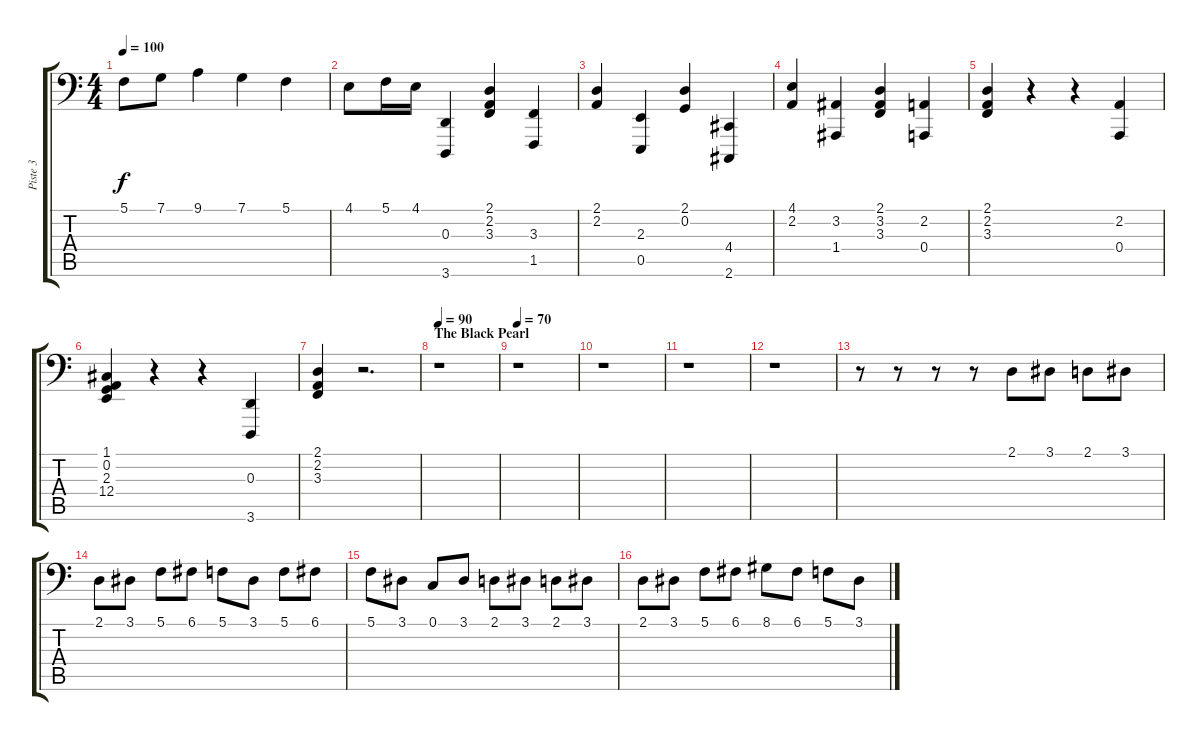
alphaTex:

\track ("Piste 3" "Piste 3") {instrument violin}
\staff {score tabs}
\tuning (C3 G2 D2 A1 E1 B0) {hide}
\ts (4 4)
\tempo 100
\clef f4
\ks c
5.1.8{dy f} 7.1.8 9.1.4 7.1.4 5.1.4 |
4.1.8 5.1.16 4.1.16 (0.3 3.6).4 (2.1 2.2 3.3).4 (3.3 1.5).4 |
(2.1 2.2).4 (2.3 0.5).4 (2.1 0.2).4 (4.4 2.6).4 |
(4.1 2.2).4 (3.2 1.4).4 (2.1 3.2 3.3).4 (2.2 0.4).4 |
(2.1 2.2 3.3).4 r.4 r.4 (2.2 0.4).4 |
(1.1 0.2 2.3 12.4).4 r.4 r.4 (0.3 3.6).4 |
(2.1 2.2 3.3).4 r.2{d} |
\section ("" "The Black Pearl")
\tempo 90
r.1 |
\tempo 70
r.1 |
r.1 |
r.1 |
r.1 |
r.8{instrument violin} r.8 r.8 r.8 2.1.8 3.1.8 2.1.8 3.1.8 |
2.1.8 3.1.8 5.1.8 6.1.8 5.1.8 3.1.8 5.1.8 6.1.8 |
5.1.8 3.1.8 0.1.8 3.1.8 2.1.8 3.1.8 2.1.8 3.1.8 |
2.1.8 3.1.8 5.1.8 6.1.8 8.1.8 6.1.8 5.1.8 3.1.8
